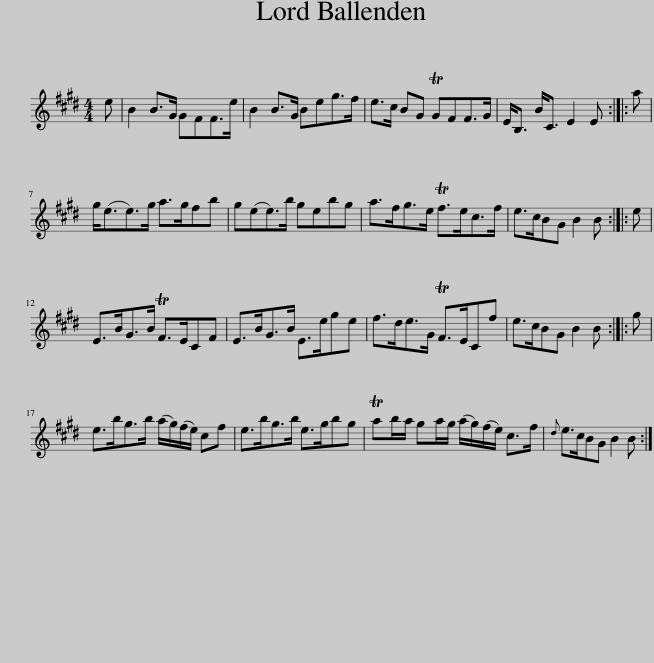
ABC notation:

X:1
L:1/8
M:4/4
I:linebreak $
K:E
V:1 treble
V:1
 e | B2 B>G GFF>e | B2 B>G Beg>f | e>c BG TGFF>G | E<B, B<C E2 E :: %5
 a |$ g<(ee>)g a>gfb | g(ee>)b gebg | a>fg>e Tf>ec>f | e>cBG B2 B :: %10
 e |$ E>BG>B TF>ECF | E>BG>B E>ege | f>de>G TF>ECf | e>cBG B2 B :: %15
 g |$ e>bg>b (a/g/)(f/e/) cf | e>bg>b e>gbg | Tab/a/ ga/g/ (a/g/)(f/e/) c>f |{d} e>cBG B2 B :| %20
